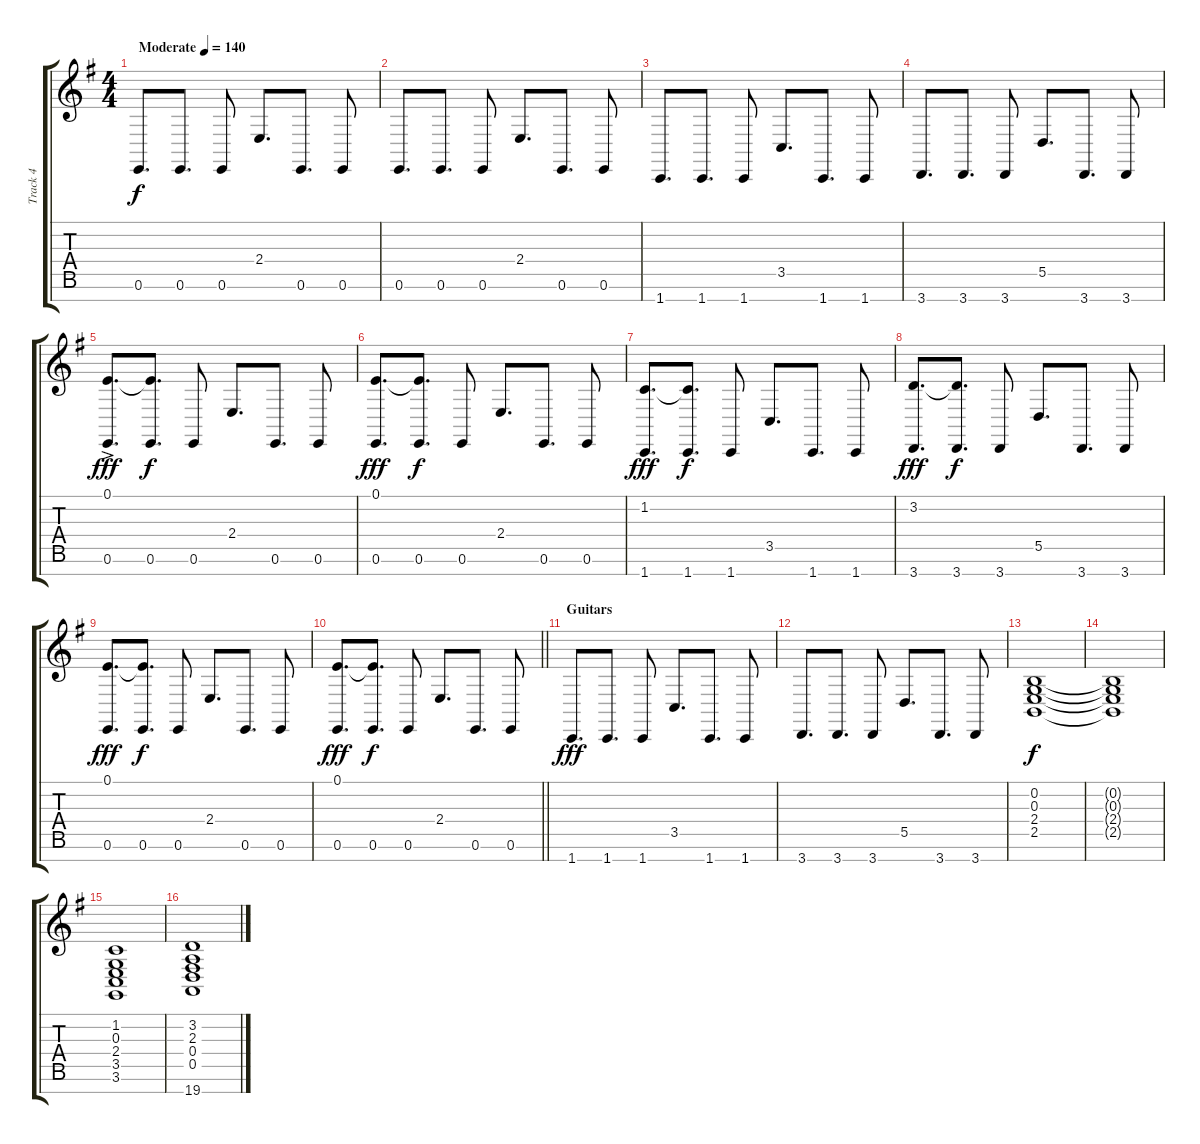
\track ("Track 4" "Track 4") {instrument pad3polysynth}
\staff {score tabs}
\tuning (E4 B3 G3 D3 A2 E2 B1) {hide}
\ts (4 4)
\tempo (140 "Moderate")
\clef g2
\ks eminor
0.6.8{d dy f volume 0 instrument pad3polysynth} 0.6.8{d volume 16} 0.6.8 2.4.8{d} 0.6.8{d} 0.6.8 |
0.6.8{d} 0.6.8{d} 0.6.8 2.4.8{d} 0.6.8{d} 0.6.8 |
1.7.8{d} 1.7.8{d} 1.7.8 3.5.8{d} 1.7.8{d} 1.7.8 |
3.7.8{d} 3.7.8{d} 3.7.8 5.5.8{d} 3.7.8{d} 3.7.8 |
(0.1{ac} 0.6).8{d dy fff} (0.1{t} 0.6).8{d dy f} 0.6.8 2.4.8{d} 0.6.8{d} 0.6.8 |
(0.1 0.6).8{d dy fff} (0.1{t} 0.6).8{d dy f} 0.6.8 2.4.8{d} 0.6.8{d} 0.6.8 |
(1.2 1.7).8{d dy fff} (1.2{t} 1.7).8{d dy f} 1.7.8 3.5.8{d} 1.7.8{d} 1.7.8 |
(3.2 3.7).8{d dy fff} (3.2{t} 3.7).8{d dy f} 3.7.8 5.5.8{d} 3.7.8{d} 3.7.8 |
(0.1 0.6).8{d dy fff} (0.1{t} 0.6).8{d dy f} 0.6.8 2.4.8{d} 0.6.8{d} 0.6.8 |
\barLineRight lightlight
(0.1 0.6).8{d dy fff} (0.1{t} 0.6).8{d dy f} 0.6.8 2.4.8{d} 0.6.8{d} 0.6.8 |
\section ("" "Guitars")
1.7.8{d dy fff} 1.7.8{d} 1.7.8 3.5.8{d} 1.7.8{d} 1.7.8 |
3.7.8{d} 3.7.8{d} 3.7.8 5.5.8{d} 3.7.8{d} 3.7.8 |
(0.2 0.3 2.4 2.5).1{dy f volume 9 instrument stringensemble1} |
(0.2{t} 0.3{t} 2.4{t} 2.5{t}).1 |
(1.2 0.3 2.4 3.5 3.6).1 |
(3.2 2.3 0.4 0.5 19.7).1
